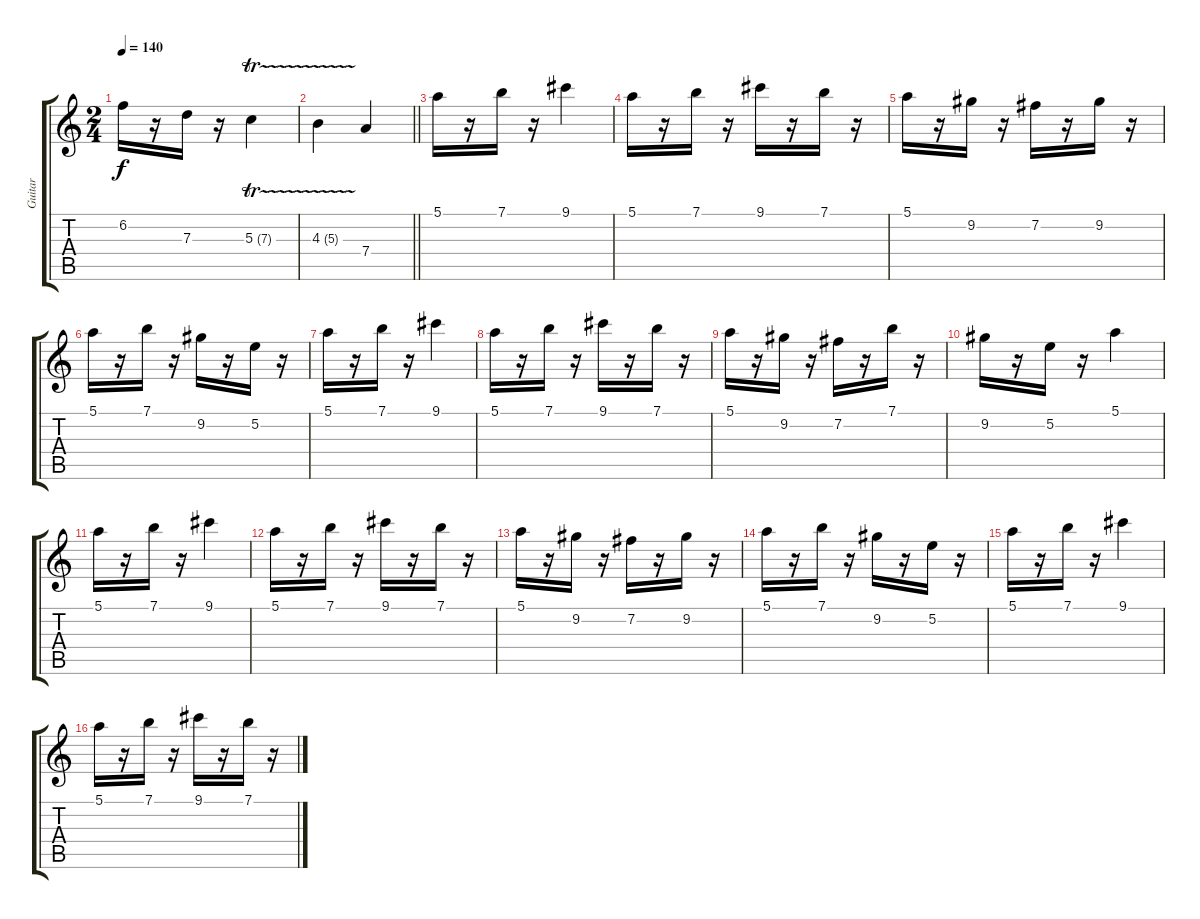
\track ("Guitar" "Guitar") {instrument overdrivenguitar}
\staff {score tabs}
\tuning (E4 B3 G3 D3 A2 E2) {hide}
\ts (2 4)
\tempo 140
\clef g2
\ks c
6.2.16{dy f} r.16 7.3.16 r.16 5.3{tr (7 32)}.4 |
\barLineRight lightlight
4.3{tr (5 32)}.4 7.4.4 |
5.1.16 r.16 7.1.16 r.16 9.1.4 |
5.1.16 r.16 7.1.16 r.16 9.1.16 r.16 7.1.16 r.16 |
5.1.16 r.16 9.2.16 r.16 7.2.16 r.16 9.2.16 r.16 |
5.1.16 r.16 7.1.16 r.16 9.2.16 r.16 5.2.16 r.16 |
5.1.16 r.16 7.1.16 r.16 9.1.4 |
5.1.16 r.16 7.1.16 r.16 9.1.16 r.16 7.1.16 r.16 |
5.1.16 r.16 9.2.16 r.16 7.2.16 r.16 7.1.16 r.16 |
9.2.16 r.16 5.2.16 r.16 5.1.4 |
5.1.16 r.16 7.1.16 r.16 9.1.4 |
5.1.16 r.16 7.1.16 r.16 9.1.16 r.16 7.1.16 r.16 |
5.1.16 r.16 9.2.16 r.16 7.2.16 r.16 9.2.16 r.16 |
5.1.16 r.16 7.1.16 r.16 9.2.16 r.16 5.2.16 r.16 |
5.1.16 r.16 7.1.16 r.16 9.1.4 |
5.1.16 r.16 7.1.16 r.16 9.1.16 r.16 7.1.16 r.16
